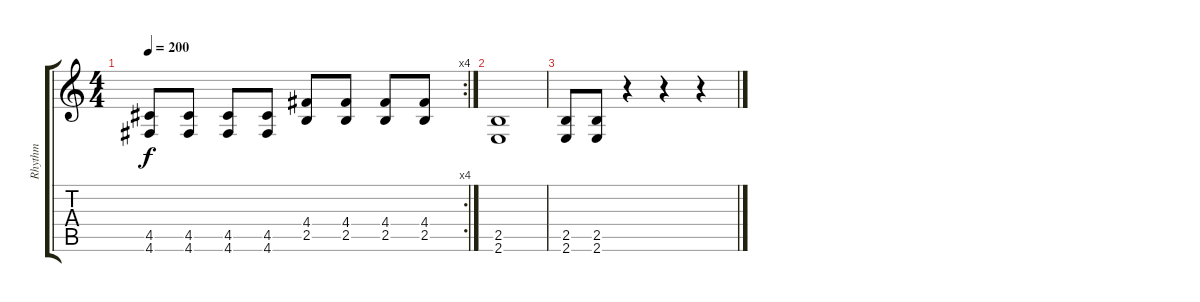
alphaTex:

\track ("Rhythm" "Rhythm") {instrument distortionguitar}
\staff {score tabs}
\tuning (E4 B3 G3 D3 A2 D2) {hide}
\rc 4
\ts (4 4)
\tempo 200
\clef g2
\ks c
(4.5 4.6).8{dy f} (4.5 4.6).8 (4.5 4.6).8 (4.5 4.6).8 (4.4 2.5).8 (4.4 2.5).8 (4.4 2.5).8 (4.4 2.5).8 |
(2.5 2.6).1 |
(2.5 2.6).8 (2.5 2.6).8 r.4 r.4 r.4
